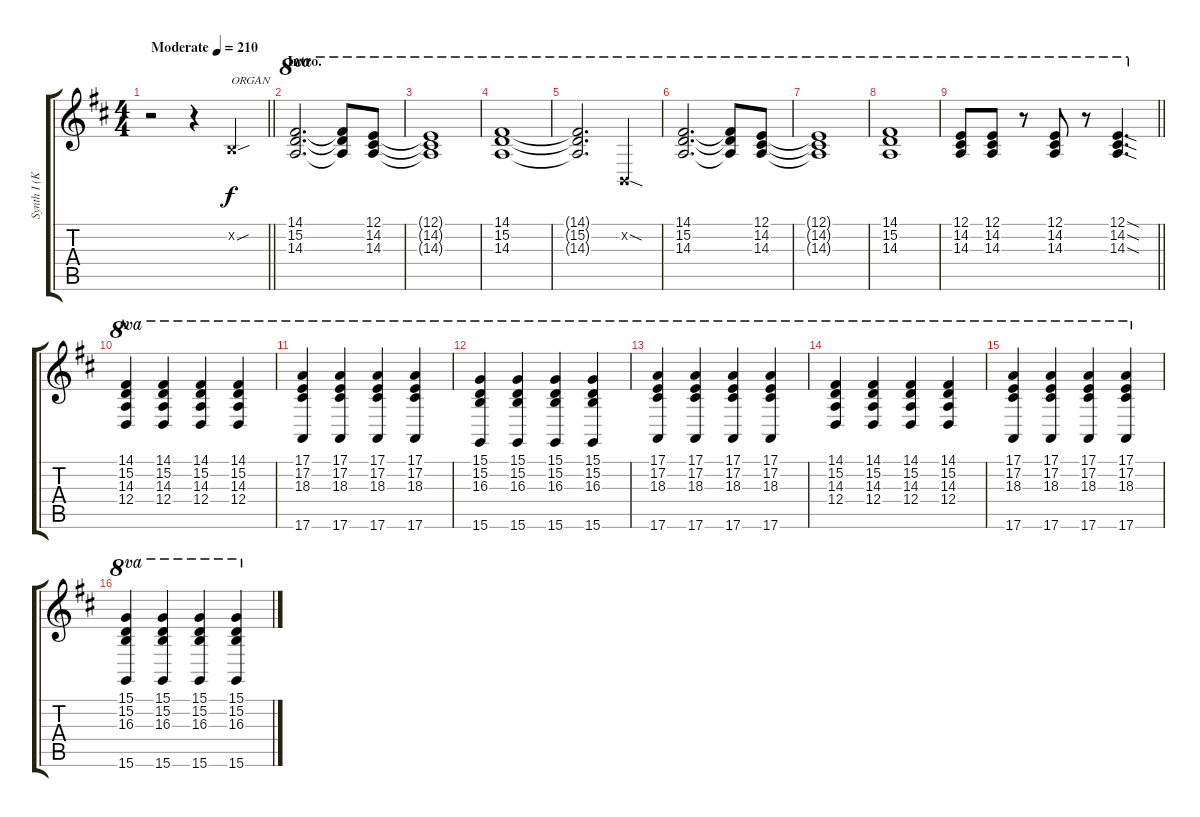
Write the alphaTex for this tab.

\track ("Synth I (Kotobuki Tsumugi)" "Synth I (K") {instrument drawbarorgan}
\staff {score tabs}
\tuning (E4 B3 G3 D3 A2 E2) {hide}
\ts (4 4)
\tempo (210 "Moderate")
\clef g2
\barLineRight lightlight
\ks d
r.2{dy f instrument drawbarorgan} r.4 0.2{sou x}.4{txt "ORGAN"} |
\section ("" "Intro.")
(14.1 15.2 14.3).2{d ot 8va} (14.1{t} 15.2{t} 14.3{t}).8{ot 8va} (12.1 14.2 14.3).8{ot 8va} |
(12.1{t} 14.2{t} 14.3{t}).1{ot 8va} |
(14.1 15.2 14.3).1{ot 8va} |
(14.1{t} 15.2{t} 14.3{t}).2{d ot 8va} 0.2{sod x}.4{ot 8va} |
(14.1 15.2 14.3).2{d ot 8va} (14.1{t} 15.2{t} 14.3{t}).8{ot 8va} (12.1 14.2 14.3).8{ot 8va} |
(12.1{t} 14.2{t} 14.3{t}).1{ot 8va} |
(14.1 15.2 14.3).1{ot 8va} |
\barLineRight lightlight
(12.1 14.2 14.3).8{ot 8va} (12.1 14.2 14.3).8{ot 8va} r.8{ot 8va} (12.1 14.2 14.3).8{ot 8va} r.8{ot 8va} (12.1{sod} 14.2{sod} 14.3{sod}).4{d ot 8va} |
\section ("" "A")
(14.1 15.2 14.3 12.4).4{ot 8va} (14.1 15.2 14.3 12.4).4{ot 8va} (14.1 15.2 14.3 12.4).4{ot 8va} (14.1 15.2 14.3 12.4).4{ot 8va} |
(17.1 17.2 18.3 17.6).4{ot 8va} (17.1 17.2 18.3 17.6).4{ot 8va} (17.1 17.2 18.3 17.6).4{ot 8va} (17.1 17.2 18.3 17.6).4{ot 8va} |
(15.1 15.2 16.3 15.6).4{ot 8va} (15.1 15.2 16.3 15.6).4{ot 8va} (15.1 15.2 16.3 15.6).4{ot 8va} (15.1 15.2 16.3 15.6).4{ot 8va} |
(17.1 17.2 18.3 17.6).4{ot 8va} (17.1 17.2 18.3 17.6).4{ot 8va} (17.1 17.2 18.3 17.6).4{ot 8va} (17.1 17.2 18.3 17.6).4{ot 8va} |
(14.1 15.2 14.3 12.4).4{ot 8va} (14.1 15.2 14.3 12.4).4{ot 8va} (14.1 15.2 14.3 12.4).4{ot 8va} (14.1 15.2 14.3 12.4).4{ot 8va} |
(17.1 17.2 18.3 17.6).4{ot 8va} (17.1 17.2 18.3 17.6).4{ot 8va} (17.1 17.2 18.3 17.6).4{ot 8va} (17.1 17.2 18.3 17.6).4{ot 8va} |
(15.1 15.2 16.3 15.6).4{ot 8va} (15.1 15.2 16.3 15.6).4{ot 8va} (15.1 15.2 16.3 15.6).4{ot 8va} (15.1 15.2 16.3 15.6).4{ot 8va}
